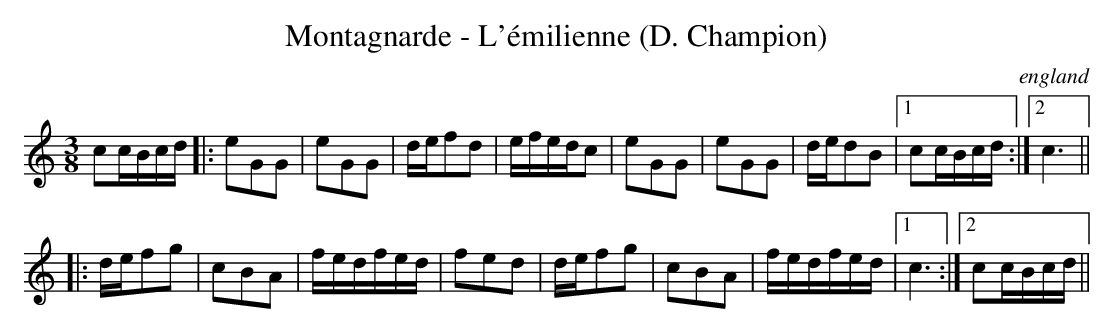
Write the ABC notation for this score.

X:1
T:Montagnarde - L'émilienne (D. Champion)
O:england
M:3/8
L:1/16
K:C
c2cBcd|:e2G2G2|e2G2G2|def2d2|efedc2|\
e2G2G2|e2G2G2|ded2B2|1 c2cBcd:|2 c6||
|:def2g2|c2B2A2|fedfed|f2e2d2|\
def2g2|c2B2A2|fedfed|1 c6:|2 c2cBcd||
